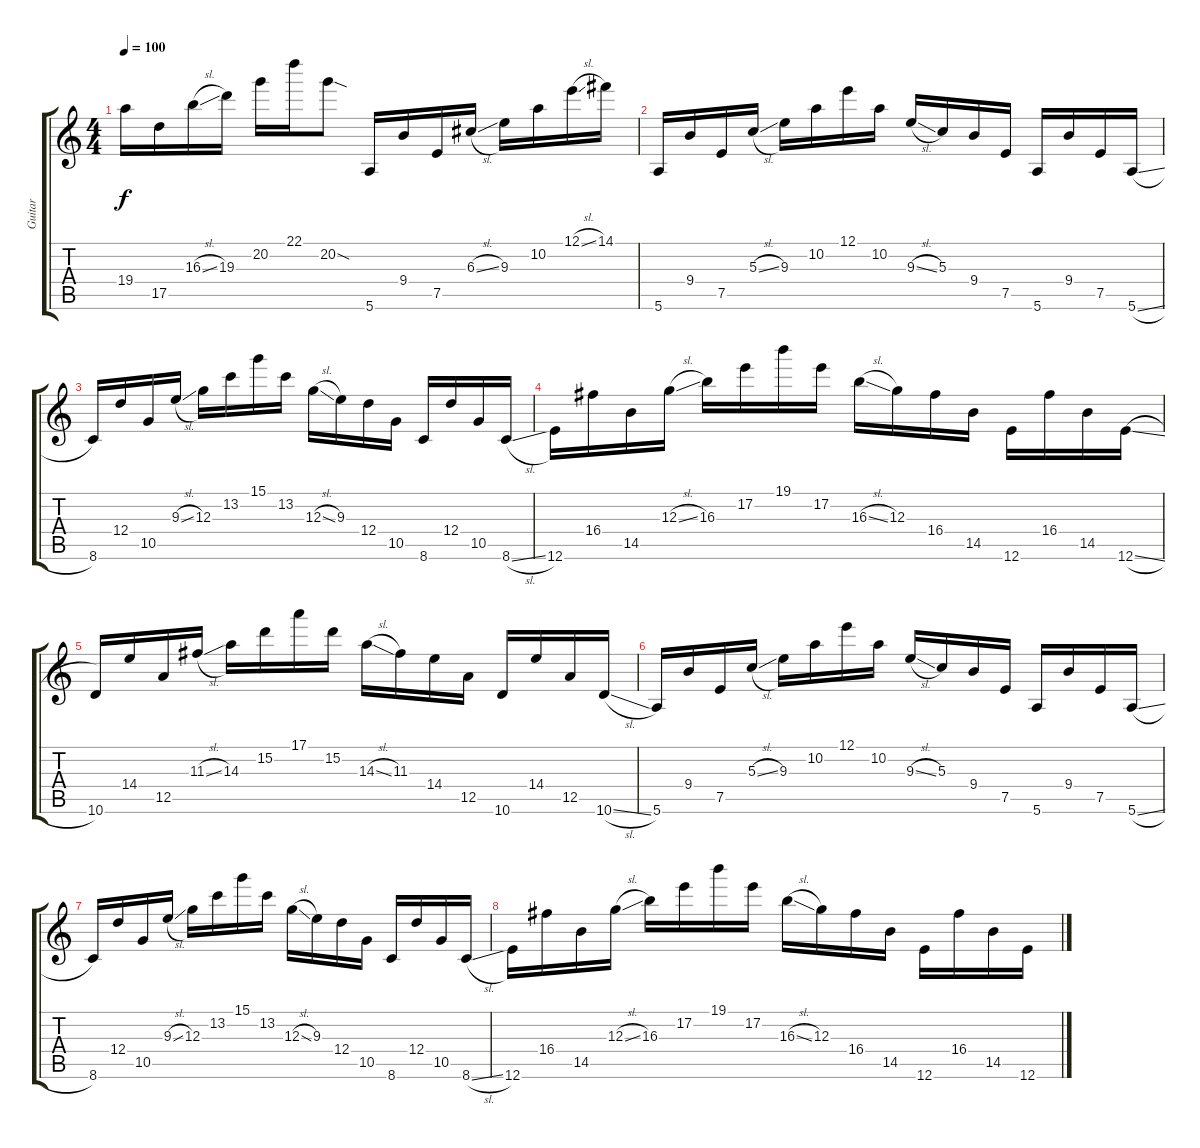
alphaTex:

\track ("Guitar" "Guitar") {instrument distortionguitar}
\staff {score tabs}
\tuning (E4 B3 G3 D3 A2 E2) {hide}
\ts (4 4)
\tempo 100
\clef g2
\ks c
19.4.16{dy f} 17.5.16 16.3{sl}.16 19.3.16 20.2.16 22.1.16 20.2{sod}.8 5.6.16 9.4.16 7.5.16 6.3{sl}.16 9.3.16 10.2.16 12.1{sl}.16 14.1.16 |
5.6.16 9.4.16 7.5.16 5.3{sl}.16 9.3.16 10.2.16 12.1.16 10.2.16 9.3{sl}.16 5.3.16 9.4.16 7.5.16 5.6.16 9.4.16 7.5.16 5.6{sl}.16 |
8.6.16 12.4.16 10.5.16 9.3{sl}.16 12.3.16 13.2.16 15.1.16 13.2.16 12.3{sl}.16 9.3.16 12.4.16 10.5.16 8.6.16 12.4.16 10.5.16 8.6{sl}.16 |
12.6.16 16.4.16 14.5.16 12.3{sl}.16 16.3.16 17.2.16 19.1.16 17.2.16 16.3{sl}.16 12.3.16 16.4.16 14.5.16 12.6.16 16.4.16 14.5.16 12.6{sl}.16 |
10.6.16 14.4.16 12.5.16 11.3{sl}.16 14.3.16 15.2.16 17.1.16 15.2.16 14.3{sl}.16 11.3.16 14.4.16 12.5.16 10.6.16 14.4.16 12.5.16 10.6{sl}.16 |
5.6.16 9.4.16 7.5.16 5.3{sl}.16 9.3.16 10.2.16 12.1.16 10.2.16 9.3{sl}.16 5.3.16 9.4.16 7.5.16 5.6.16 9.4.16 7.5.16 5.6{sl}.16 |
8.6.16 12.4.16 10.5.16 9.3{sl}.16 12.3.16 13.2.16 15.1.16 13.2.16 12.3{sl}.16 9.3.16 12.4.16 10.5.16 8.6.16 12.4.16 10.5.16 8.6{sl}.16 |
12.6.16 16.4.16 14.5.16 12.3{sl}.16 16.3.16 17.2.16 19.1.16 17.2.16 16.3{sl}.16 12.3.16 16.4.16 14.5.16 12.6.16 16.4.16 14.5.16 12.6{sl}.16
